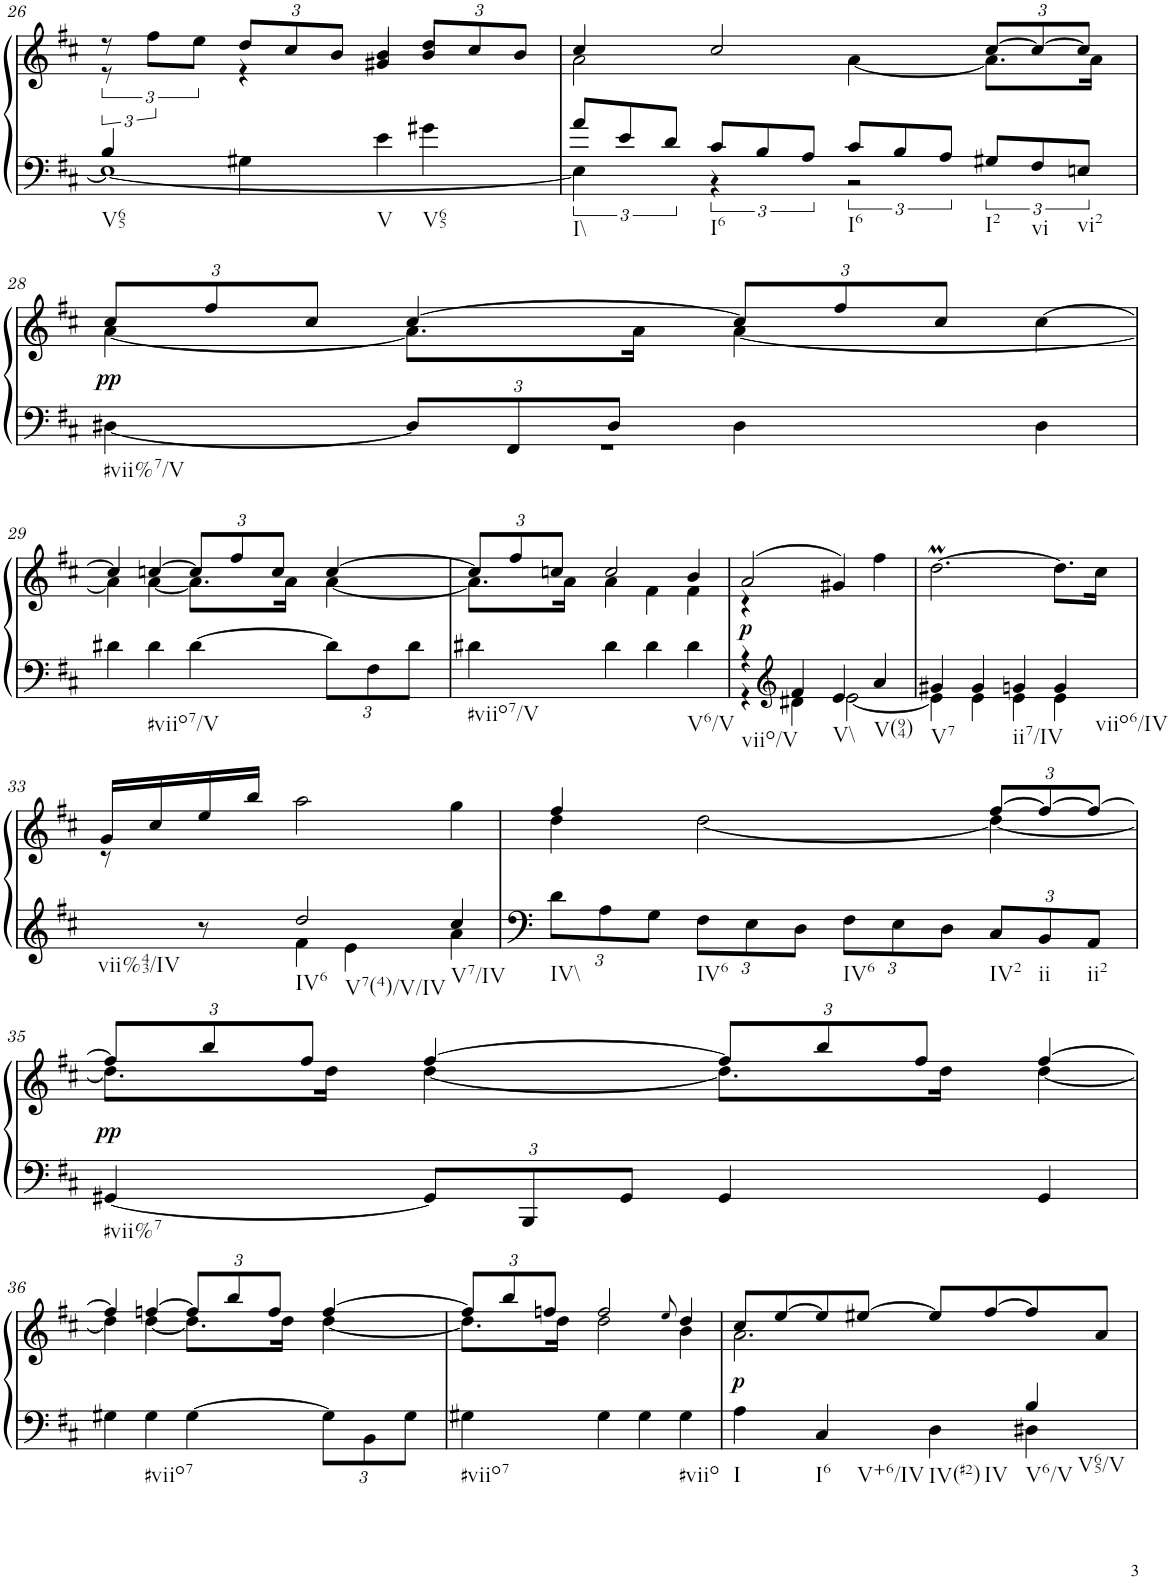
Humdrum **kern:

**kern	**kern	**dynam
*part1	*part1	*part1
*staff2	*staff1	*staff1/2
*I"Klavier links	*	*
!!LO:PB:g=z
*clefF4	*clefG2	*
*k[f#c#]	*k[f#c#]	*
*M2/2	*M2/2	*
=26	=26	=26
*^	*^	*
!LO:TX:b:t=V65	!	!	!	!
4B/	1E#_	12r	4r	.
.	.	12ff#\L	.	.
.	.	12ee\J	.	.
*	*	*Xbrackettup	*	*
4G#X\	.	12dd/L	4r	.
.	.	12cc#/	.	.
.	.	12b/J	.	.
!LO:TX:b:t=V	!	!	!	!
4e\	.	4g#X/	4b/	.
!LO:TX:b:t=V65	!	!	!	!
4g#X\	.	12dd/L	4b/	.
.	.	12cc#/	.	.
.	.	12b/J	.	.
=27	=27	=27	=27	=27
!LO:TX:b:t=I\\	!	!	!	!
12a/L	4E#\]	4cc#/	2a\	.
12e/	.	.	.	.
12d/J	.	.	.	.
!LO:TX:b:t=I6	!	!	!	!
12c#/L	4r	2cc#/	.	.
12B/	.	.	.	.
12A/J	.	.	.	.
!LO:TX:b:t=I6	!	!	!	!
12c#/L	2r	.	[4a\	.
12B/	.	.	.	.
12A/J	.	.	.	.
!LO:TX:b:t=I2	!	!	!	!
12G#X/L	.	[4cc#/	8.a\L]	.
!LO:TX:b:t=vi	!	!	!	!
12F#/	.	.	.	.
!LO:TX:b:t=vi2	!	!	!	!
12En/J	.	.	.	.
.	.	.	16a\Jk	.
!!LO:LB:g=z	!!
=28	=28	=28	=28	=28
!LO:TX:b:t=#vii%7/V	!	!	!	!
!	!	!	!	!LO:DY:b
[4D#X\	1r	12cc#/L	[4a\	pp
.	.	12ff#/	.	.
.	.	12cc#/J	.	.
*Xbrackettup	*	*	*	*
12D#/L]	.	[4cc#/	8.a\L]	.
12FF#/	.	.	.	.
12D#/J	.	.	.	.
.	.	.	16a\Jk	.
4D#\	.	12cc#/L]	[4a\	.
.	.	12ff#/	.	.
.	.	12cc#/J	.	.
4D#\	.	[4cc#\	4ryy	.
*v	*v	*	*	*
!!LO:LB:g=z	!!
=29	=29	=29	=29
4d#X\	4cc#/]	4a\]	.
!LO:TX:b:t=#viio7/V	!	!	!
4d#\	[4ccn/	[4a\	.
[4d#\	12cc/L]	8.a\L]	.
.	12ff#/	.	.
.	12cc/J	.	.
.	.	16a\Jk	.
12d#\L]	[4cc/	[4a\	.
12F#\	.	.	.
12d#\J	.	.	.
=30	=30	=30	=30
!LO:TX:b:t=#viio7/V	!	!	!
4d#X\	12cc/L]	8.a\L]	.
.	12ff#/	.	.
.	12ccn/J	.	.
.	.	16a\Jk	.
4d#\	2cc/	4a\	.
4d#\	.	4f#\	.
!LO:TX:b:t=V6/V	!	!	!
4d#\	4b/	4f#\	.
=31	=31	=31	=31
*^	*	*	*
!LO:TX:b:t=viio/V	!	!	!	!
!	!	!	!	!LO:DY:b
4r	4r	(2a/	4r	p
*clefG2	*	*	*	*
4f#/	4d#X\	.	2.ryy	.
!LO:TX:b:t=V\\	!	!	!	!
4e/	[2e\	4g#X/)	.	.
!LO:TX:b:t=V(94)	!	!	!	!
4a/	.	4ff#\	.	.
*	*	*v	*v	*
=32	=32	=32	=32
!LO:TX:b:t=V7	!	!	!
4g#X/	4e\]	[2.ddM\	.
4g#/	4e\	.	.
!LO:TX:b:t=ii7/IV	!	!	!
4gn/	4e\	.	.
!LO:TX:b:t=viio6/IV	!	!	!
4g/	4e\	8.dd\L]	.
.	.	16cc#\Jk	.
!!LO:LB:g=z
=33	=33	=33	=33
*	*	*^	*
!LO:TX:b:t=vii%43/IV	!	!	!	!
8ryy	4ryy	16g/LL	8r	.
.	.	16cc#/	.	.
8r	.	16ee/	2..ryy	.
.	.	16bb/JJ	.	.
!LO:TX:b:t=IV6	!	!	!	!
!LO:TX:b:t=V7(4)/V/IV	!	!	!	!
2dd/	4f#\	2aa\	.	.
.	4e\	.	.	.
!LO:TX:b:t=V7/IV	!	!	!	!
4cc#/	4a\	4gg\	.	.
=34	=34	=34	=34	=34
!LO:TX:b:t=IV\\	!	!	!	!
*v	*v	*	*	*
12d\L	4ff#/	4dd\	.
12A\	.	.	.
12G\J	.	.	.
!LO:TX:b:t=IV6	!	!	!
12F#\L	[2dd\	2ryy	.
12E\	.	.	.
12D\J	.	.	.
!LO:TX:b:t=IV6	!	!	!
12F#\L	.	.	.
12E\	.	.	.
12D\J	.	.	.
!LO:TX:b:t=IV2	!	!	!
12C#/L	[4ff#/	4dd\_	.
!LO:TX:b:t=ii	!	!	!
12BB/	.	.	.
!LO:TX:b:t=ii2	!	!	!
12AA/J	.	.	.
!!LO:LB:g=z	!!
=35	=35	=35	=35
!LO:TX:b:t=#vii%7	!	!	!
!	!	!	!LO:DY:b
[4GG#X/	12ff#/L]	8.dd\L]	pp
.	12bb/	.	.
.	12ff#/J	.	.
.	.	16dd\Jk	.
12GG#/L]	[4ff#/	[4dd\	.
12BBB/	.	.	.
12GG#/J	.	.	.
4GG#/	12ff#/L]	8.dd\L]	.
.	12bb/	.	.
.	12ff#/J	.	.
.	.	16dd\Jk	.
4GG#/	[4ff#/	[4dd\	.
!!LO:LB:g=z	!!
=36	=36	=36	=36
4G#X\	4ff#/]	4dd\]	.
!LO:TX:b:t=#viio7	!	!	!
4G#\	[4ffn/	[4dd\	.
[4G#\	12ff/L]	8.dd\L]	.
.	12bb/	.	.
.	12ff/J	.	.
.	.	16dd\Jk	.
12G#\L]	[4ff/	[4dd\	.
12BB\	.	.	.
12G#\J	.	.	.
=37	=37	=37	=37
!LO:TX:b:t=#viio7	!	!	!
4G#X\	12ff/L]	8.dd\L]	.
.	12bb/	.	.
.	12ffn/J	.	.
.	.	16dd\Jk	.
4G#\	2ff/	2dd\	.
4G#\	.	.	.
.	8qee/	.	.
!LO:TX:b:t=#viio	!	!	!
4G#\	4dd/	4b\	.
=38	=38	=38	=38
*^	*	*	*
!LO:TX:b:t=I	!	!	!	!
!	!	!	!	!LO:DY:b
4A\	2.ryy	8cc#/L	2.a\	p
.	.	[8ee/	.	.
!LO:TX:b:t=I6	!	!	!	!
!LO:TX:b:t=V+6/IV	!	!	!	!
4C#/	.	8ee/]	.	.
.	.	[8ee#X/J	.	.
!LO:TX:b:t=IV(#2)	!	!	!	!
!LO:TX:b:t=IV	!	!	!	!
4D\	.	8ee#/L]	.	.
.	.	[8ff#/	.	.
!LO:TX:b:t=V6/V	!	!	!	!
!LO:TX:b:t=V65/V	!	!	!	!
4B/	4D#X\	8ff#/]	4ryy	.
.	.	8a/J	.	.
*v	*v	*	*	*
*	*v	*v	*
=	=	=
*-	*-	*-
